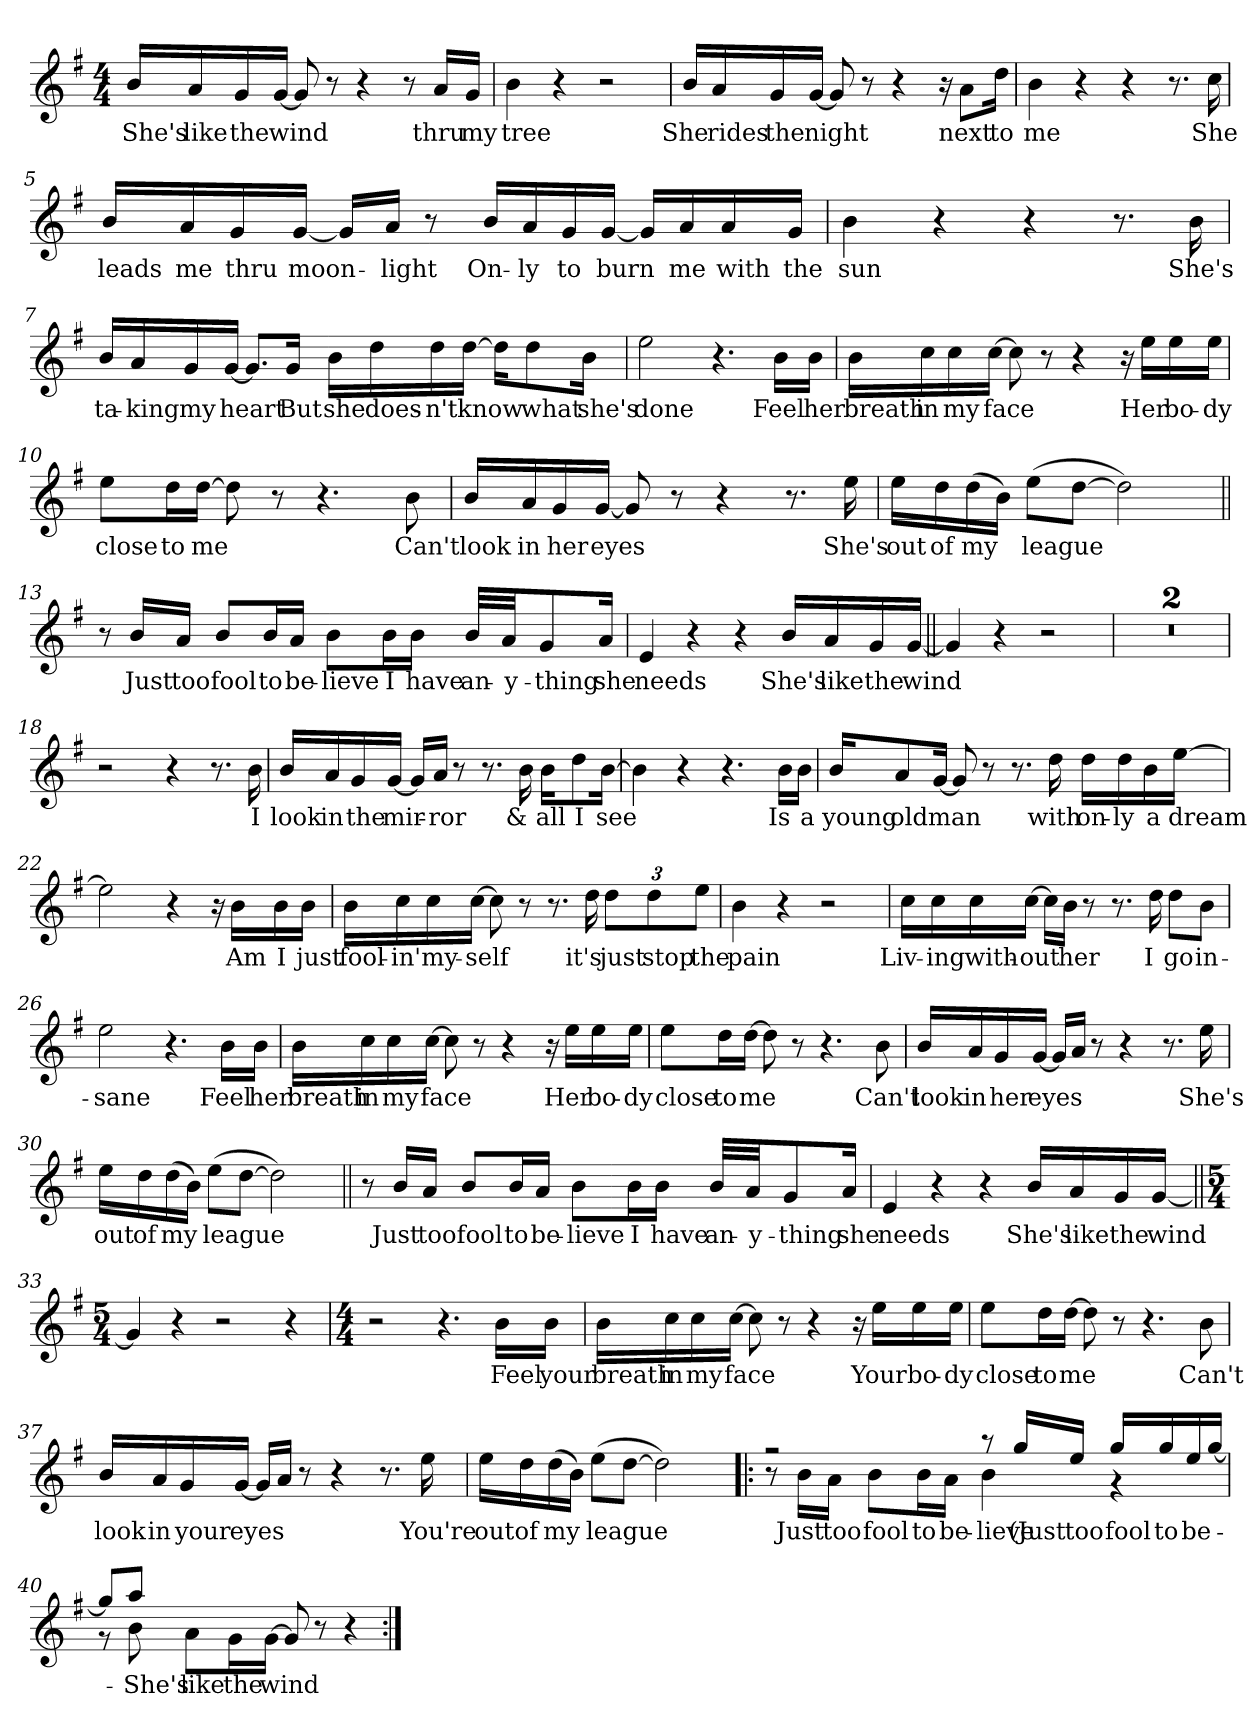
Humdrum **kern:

**kern	**text
*part1	*part1
*staff1	*staff1
*clefG2	*
*k[f#]	*
*G:	*
*M4/4	*
=1	=1
!	!LO:LY:b
16b/LL	She's
!	!LO:LY:b
16a/	like
!	!LO:LY:b
16g/	the
!	!LO:LY:b
[16g/JJ	wind
8g/]	.
8r	.
4r	.
8r	.
!	!LO:LY:b
16a/LL	thru
!	!LO:LY:b
16g/JJ	my
=2	=2
!	!LO:LY:b
4b\	tree
4r	.
2r	.
=3	=3
!	!LO:LY:b
16b/LL	She
!	!LO:LY:b
16a/	rides
!	!LO:LY:b
16g/	the
!	!LO:LY:b
[16g/JJ	night
8g/]	.
8r	.
4r	.
16r	.
!	!LO:LY:b
8a\L	next
!	!LO:LY:b
16dd\Jk	to
!!LO:LB:g=z
=4	=4
!	!LO:LY:b
4b\	me
4r	.
4r	.
8.r	.
!	!LO:LY:b
16cc\	She
=5	=5
!	!LO:LY:b
16b/LL	leads
!	!LO:LY:b
16a/	me
!	!LO:LY:b
16g/	thru
!	!LO:LY:b
[16g/JJ	moon-
16g/LL]	.
!	!LO:LY:b
16a/JJ	-light
8r	.
!	!LO:LY:b
16b/LL	On-
!	!LO:LY:b
16a/	-ly
!	!LO:LY:b
16g/	to
!	!LO:LY:b
[16g/JJ	burn
16g/LL]	.
!	!LO:LY:b
16a/	me
!	!LO:LY:b
16a/	with
!	!LO:LY:b
16g/JJ	the
!!LO:LB:g=z
=6	=6
!	!LO:LY:b
4b\	sun
4r	.
4r	.
8.r	.
!	!LO:LY:b
16b\	She's
=7	=7
!	!LO:LY:b
16b/LL	ta-
!	!LO:LY:b
16a/	-king
!	!LO:LY:b
16g/	my
!	!LO:LY:b
[16g/JJ	heart
8.g/L]	.
!	!LO:LY:b
16g/Jk	But
!	!LO:LY:b
16b\LL	she
!	!LO:LY:b
16dd\	does-
!	!LO:LY:b
16dd\	-n't
!	!LO:LY:b
[16dd\JJ	know
16dd\KL]	.
!	!LO:LY:b
8dd\	what
!	!LO:LY:b
16b\Jk	she's
!!LO:LB:g=z
=8	=8
!	!LO:LY:b
2ee\	done
4.r	.
!	!LO:LY:b
16b\LL	Feel
!	!LO:LY:b
16b\JJ	her
=9	=9
!	!LO:LY:b
16b\LL	breath
!	!LO:LY:b
16cc\	in
!	!LO:LY:b
16cc\	my
!	!LO:LY:b
[16cc\JJ	face
8cc\]	.
8r	.
4r	.
16r	.
!	!LO:LY:b
16ee\LL	Her
!	!LO:LY:b
16ee\	bo-
!	!LO:LY:b
16ee\JJ	-dy
!!LO:LB:g=z
=10	=10
!	!LO:LY:b
8ee\L	close
!	!LO:LY:b
16dd\L	to
!	!LO:LY:b
[16dd\JJ	me
8dd\]	.
8r	.
4.r	.
!	!LO:LY:b
8b\	Can't
=11	=11
!	!LO:LY:b
16b/LL	look
!	!LO:LY:b
16a/	in
!	!LO:LY:b
16g/	her
!	!LO:LY:b
[16g/JJ	eyes
8g/]	.
8r	.
4r	.
8.r	.
!	!LO:LY:b
16ee\	She's
!!LO:LB:g=z
=12	=12
!	!LO:LY:b
16ee\LL	out
!	!LO:LY:b
16dd\	of
!	!LO:LY:b
(>16dd\	my
16b\JJ)	.
!	!LO:LY:b
(>8ee\L	league
[8dd\J	.
2dd\])	.
=13||	=13||
8r	.
!	!LO:LY:b
16b/LL	Just
!	!LO:LY:b
16a/JJ	too
!	!LO:LY:b
8b/L	fool
!	!LO:LY:b
16b/L	to
!	!LO:LY:b
16a/JJ	be-
!	!LO:LY:b
8b\L	-lieve
!	!LO:LY:b
16b\L	I
!	!LO:LY:b
16b\JJ	have
!	!LO:LY:b
32b/LLL	an-
!	!LO:LY:b
32a/JJ	-y-
!	!LO:LY:b
8g/	-thing
!	!LO:LY:b
16a/Jk	she
!!LO:LB:g=z
=14	=14
!	!LO:LY:b
4e/	needs
4r	.
4r	.
!	!LO:LY:b
16b/LL	She's
!	!LO:LY:b
16a/	like
!	!LO:LY:b
16g/	the
!	!LO:LY:b
[16g/JJ	wind
=15||	=15||
4g/]	.
4r	.
2r	.
=16	=16
1r	.
=17	=17
1r	.
=18	=18
2r	.
4r	.
8.r	.
!	!LO:LY:b
16b\	I
!!LO:LB:g=z
=19	=19
!	!LO:LY:b
16b/LL	look
!	!LO:LY:b
16a/	in
!	!LO:LY:b
16g/	the
!	!LO:LY:b
[16g/JJ	mir-
16g/LL]	.
!	!LO:LY:b
16a/JJ	-ror
8r	.
8.r	.
!	!LO:LY:b
16b\	&
!	!LO:LY:b
16b\KL	all
!	!LO:LY:b
8dd\	I
!	!LO:LY:b
[16b\Jk	see
=20	=20
4b\]	.
4r	.
4.r	.
!	!LO:LY:b
16b\LL	Is
!	!LO:LY:b
16b\JJ	a
!!LO:PB:g=z
=21	=21
!	!LO:LY:b
16b/KL	young
!	!LO:LY:b
8a/	old
!	!LO:LY:b
[16g/Jk	man
8g/]	.
8r	.
8.r	.
!	!LO:LY:b
16dd\	with
!	!LO:LY:b
16dd\LL	on-
!	!LO:LY:b
16dd\	-ly
!	!LO:LY:b
16b\	a
!	!LO:LY:b
[16ee\JJ	dream
=22	=22
2ee\]	.
4r	.
16r	.
!	!LO:LY:b
16b\LL	Am
!	!LO:LY:b
16b\	I
!	!LO:LY:b
16b\JJ	just
!!LO:LB:g=z
=23	=23
!	!LO:LY:b
16b\LL	fool-
!	!LO:LY:b
16cc\	-in'
!	!LO:LY:b
16cc\	my-
!	!LO:LY:b
[16cc\JJ	-self
8cc\]	.
8r	.
8.r	.
!	!LO:LY:b
16dd\	it's
*Xbrackettup	*
!	!LO:LY:b
12dd\L	just
!	!LO:LY:b
12dd\	stop
!	!LO:LY:b
12ee\J	the
=24	=24
!	!LO:LY:b
4b\	pain
4r	.
2r	.
!!LO:LB:g=z
=25	=25
!	!LO:LY:b
16cc\LL	Liv-
!	!LO:LY:b
16cc\	-ing
!	!LO:LY:b
16cc\	with-
!	!LO:LY:b
[16cc\JJ	-out
16cc\LL]	.
!	!LO:LY:b
16b\JJ	her
8r	.
8.r	.
!	!LO:LY:b
16dd\	I
!	!LO:LY:b
8dd\L	go
!	!LO:LY:b
8b\J	in-
=26	=26
!	!LO:LY:b
2ee\	-sane
4.r	.
!	!LO:LY:b
16b\LL	Feel
!	!LO:LY:b
16b\JJ	her
!!LO:LB:g=z
=27	=27
!	!LO:LY:b
16b\LL	breath
!	!LO:LY:b
16cc\	in
!	!LO:LY:b
16cc\	my
!	!LO:LY:b
[16cc\JJ	face
8cc\]	.
8r	.
4r	.
16r	.
!	!LO:LY:b
16ee\LL	Her
!	!LO:LY:b
16ee\	bo-
!	!LO:LY:b
16ee\JJ	-dy
=28	=28
!	!LO:LY:b
8ee\L	close
!	!LO:LY:b
16dd\L	to
!	!LO:LY:b
[16dd\JJ	me
8dd\]	.
8r	.
4.r	.
!	!LO:LY:b
8b\	Can't
!!LO:LB:g=z
=29	=29
!	!LO:LY:b
16b/LL	look
!	!LO:LY:b
16a/	in
!	!LO:LY:b
16g/	her
!	!LO:LY:b
[16g/JJ	eyes
16g/LL]	.
16a/JJ	.
8r	.
4r	.
8.r	.
!	!LO:LY:b
16ee\	She's
=30	=30
!	!LO:LY:b
16ee\LL	out
!	!LO:LY:b
16dd\	of
!	!LO:LY:b
(>16dd\	my
16b\JJ)	.
!	!LO:LY:b
(>8ee\L	league
[8dd\J	.
2dd\])	.
!!LO:LB:g=z
=31||	=31||
8r	.
!	!LO:LY:b
16b/LL	Just
!	!LO:LY:b
16a/JJ	too
!	!LO:LY:b
8b/L	fool
!	!LO:LY:b
16b/L	to
!	!LO:LY:b
16a/JJ	be-
!	!LO:LY:b
8b\L	-lieve
!	!LO:LY:b
16b\L	I
!	!LO:LY:b
16b\JJ	have
!	!LO:LY:b
32b/LLL	an-
!	!LO:LY:b
32a/JJ	-y-
!	!LO:LY:b
8g/	-thing
!	!LO:LY:b
16a/Jk	she
=32	=32
!	!LO:LY:b
4e/	needs
4r	.
4r	.
!	!LO:LY:b
16b/LL	She's
!	!LO:LY:b
16a/	like
!	!LO:LY:b
16g/	the
!	!LO:LY:b
[16g/JJ	wind
!!LO:LB:g=z
=33||	=33||
*M5/4	*
4g/]	.
4r	.
2r	.
4r	.
=34	=34
*M4/4	*
2r	.
4.r	.
!	!LO:LY:b
16b\LL	Feel
!	!LO:LY:b
16b\JJ	your
=35	=35
!	!LO:LY:b
16b\LL	breath
!	!LO:LY:b
16cc\	in
!	!LO:LY:b
16cc\	my
!	!LO:LY:b
[16cc\JJ	face
8cc\]	.
8r	.
4r	.
16r	.
!	!LO:LY:b
16ee\LL	Your
!	!LO:LY:b
16ee\	bo-
!	!LO:LY:b
16ee\JJ	-dy
!!LO:LB:g=z
=36	=36
!	!LO:LY:b
8ee\L	close
!	!LO:LY:b
16dd\L	to
!	!LO:LY:b
[16dd\JJ	me
8dd\]	.
8r	.
4.r	.
!	!LO:LY:b
8b\	Can't
=37	=37
!	!LO:LY:b
16b/LL	look
!	!LO:LY:b
16a/	in
!	!LO:LY:b
16g/	your
!	!LO:LY:b
[16g/JJ	eyes
16g/LL]	.
16a/JJ	.
8r	.
4r	.
8.r	.
!	!LO:LY:b
16ee\	You're
=38	=38
!	!LO:LY:b
16ee\LL	out
!	!LO:LY:b
16dd\	of
!	!LO:LY:b
(>16dd\	my
16b\JJ)	.
!	!LO:LY:b
(>8ee\L	league
[8dd\J	.
2dd\])	.
!!LO:LB:g=z
=39!|:	=39!|:
*^	*
8ra	2rgg	.
!	!	!LO:LY:b
16b\LL	.	Just
!	!	!LO:LY:b
16a\JJ	.	too
!	!	!LO:LY:b
8b\L	.	fool
!	!	!LO:LY:b
16b\L	.	to
!	!	!LO:LY:b
16a\JJ	.	be-
!	!	!LO:LY:b
4b\	8raa	-lieve
!	!	!LO:LY:b
.	16gg/LL	(Just
!	!	!LO:LY:b
.	16ee/JJ	too
!	!	!LO:LY:b
4rg	16gg/LL	fool
!	!	!LO:LY:b
.	16gg/	to
!	!	!LO:LY:b
.	16ee/	be-
.	[>16gg/JJ	.
=40	=40	=40
8rf	8gg/L]	.
!	!	!LO:LY:b
8b\	8aa/J	-She's
!	!	!LO:LY:b
8a\L	2.ryy	like
!	!	!LO:LY:b
16g\L	.	the
!	!	!LO:LY:b
[<16g\JJ	.	wind
8g/]	.	.
8ra	.	.
4ra	.	.
*v	*v	*
=:|!	=:|!
*-	*-
